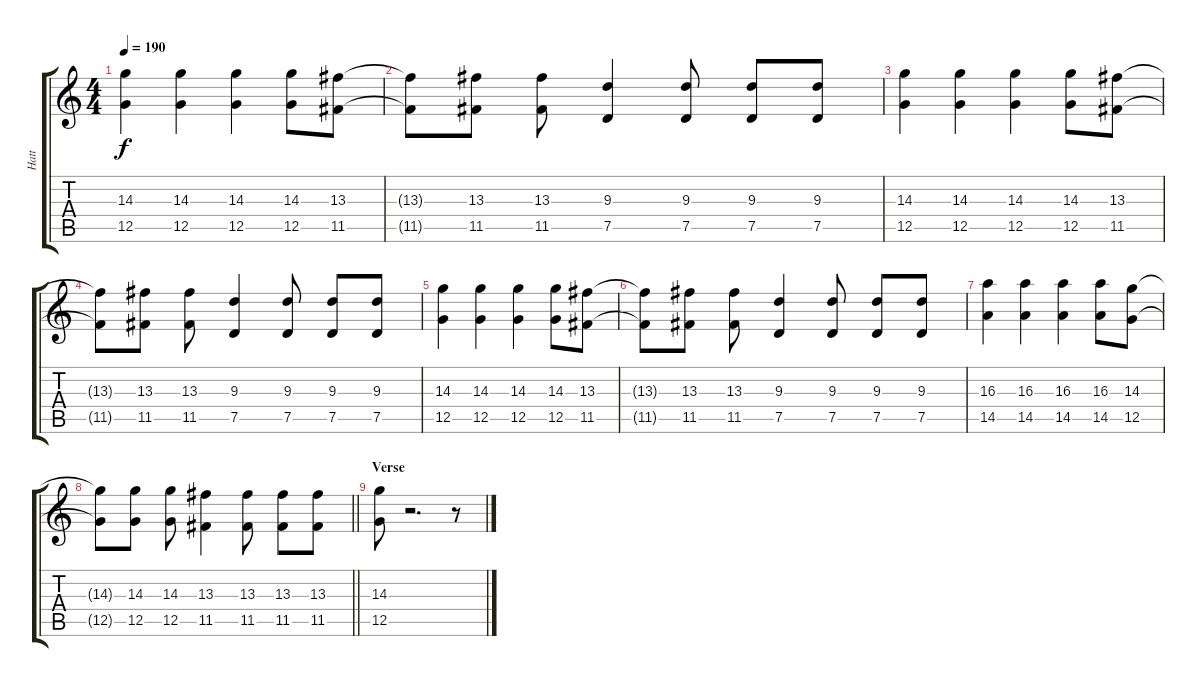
\track ("Hatt" "Hatt") {instrument distortionguitar}
\staff {score tabs}
\tuning (D4 A3 F3 C3 G2 D2) {hide}
\ts (4 4)
\tempo 190
\clef g2
\ks c
(14.3 12.5).4{dy f} (14.3 12.5).4 (14.3 12.5).4 (14.3 12.5).8 (13.3 11.5).8 |
(13.3{t} 11.5{t}).8 (13.3 11.5).8 (13.3 11.5).8 (9.3 7.5).4 (9.3 7.5).8 (9.3 7.5).8 (9.3 7.5).8 |
(14.3 12.5).4 (14.3 12.5).4 (14.3 12.5).4 (14.3 12.5).8 (13.3 11.5).8 |
(13.3{t} 11.5{t}).8 (13.3 11.5).8 (13.3 11.5).8 (9.3 7.5).4 (9.3 7.5).8 (9.3 7.5).8 (9.3 7.5).8 |
(14.3 12.5).4 (14.3 12.5).4 (14.3 12.5).4 (14.3 12.5).8 (13.3 11.5).8 |
(13.3{t} 11.5{t}).8 (13.3 11.5).8 (13.3 11.5).8 (9.3 7.5).4 (9.3 7.5).8 (9.3 7.5).8 (9.3 7.5).8 |
(16.3 14.5).4 (16.3 14.5).4 (16.3 14.5).4 (16.3 14.5).8 (14.3 12.5).8 |
\barLineRight lightlight
(14.3{t} 12.5{t}).8 (14.3 12.5).8 (14.3 12.5).8 (13.3 11.5).4 (13.3 11.5).8 (13.3 11.5).8 (13.3 11.5).8 |
\section ("" "Verse ")
(14.3 12.5).8 r.2{d} r.8
